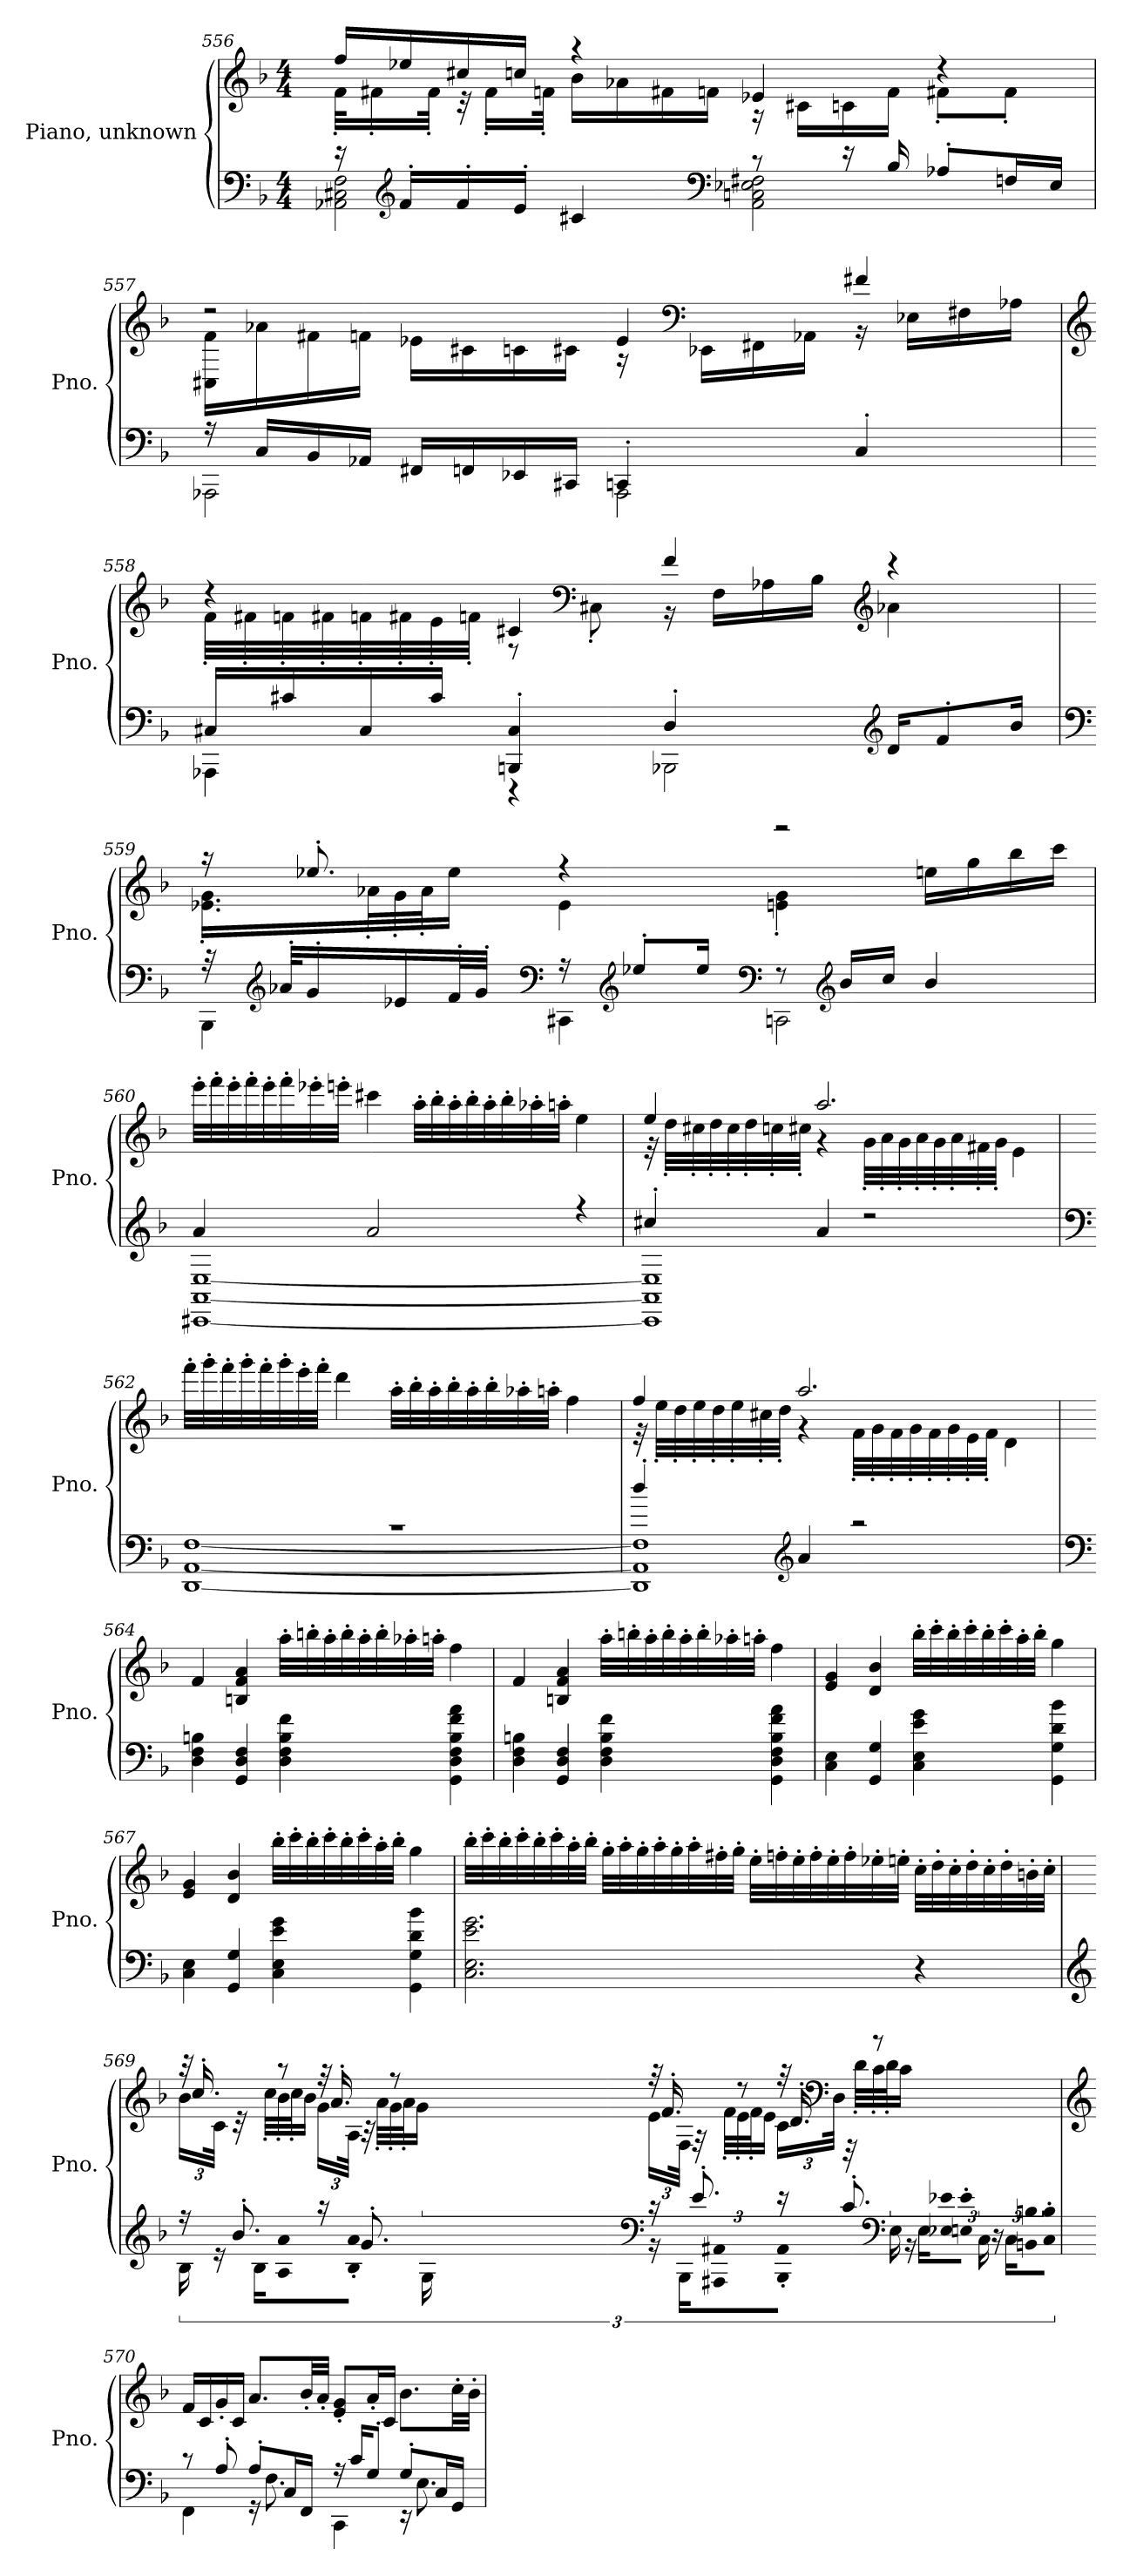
**kern	**kern
*part1	*part1
*staff2	*staff1
*I"Piano, unknown	*
*I'Pno.	*
!!LO:PB:g=z
*clefF4	*clefG2
*k[b-]	*k[b-]
*M4/4	*M4/4
=556	=556
*^	*^
16r	2AA-X\ 2C#X\ 2F\	16ff/LL	32f'\KLL
.	.	.	16f#X'\
*clefG2	*	*	*
16f'/LL	.	16ee-X/	.
.	.	.	32f#'\JJk
16f'/	.	16cc#X/	32r
.	.	.	16f#'\LL
16e'/JJ	.	16ccn/JJ	.
.	.	.	32fn'\JJk
4c#X/	.	4r	16b-\LL
.	.	.	16a-X\
.	.	.	16f#X\
.	.	.	16fn\JJ
*clefF4	*	*	*
8r	2AA-\ 2Cn\ 2E-X\ 2F#X\	4e-X/	16r
.	.	.	16c#X\LL
16r	.	.	16cn\
16B-/	.	.	16f\JJ
8A-X'/L	.	4r	8f#X'\L
16Fn/L	.	.	8f#'\J
16E-/JJ	.	.	.
!!LO:LB:g=z	!!
=557	=557	=557	=557
16r	2AAA-X\	2r	16C#X\ 16f\LL
16C/LL	.	.	16a-X\
16BB-/	.	.	16f#X\
16AA-X/JJ	.	.	16fn\JJ
16FF#X/LL	.	.	16e-X\LL
16FFn/	.	.	16c#X\
16EE-X/	.	.	16cn\
16CC#X/JJ	.	.	16c#X\JJ
4CCn'/	2AAA-\	4e-/	16r
*	*	*clefF4	*
.	.	.	16EE-X\LL
.	.	.	16FF#X\
.	.	.	16AA-X\JJ
4C'/	.	4f#X/	16r
.	.	.	16E-X\LL
.	.	.	16F#X\
.	.	.	16A-X\JJ
!!LO:LB:g=z	!!
=558	=558	=558	=558
*	*	*clefG2	*
16C#X/LL	4AAA-X\	4r	32f'\LLL
.	.	.	32f#X'\
16c#X/	.	.	32fn'\
.	.	.	32f#X'\
16C#/	.	.	32fn'\
.	.	.	32f#X'\
16c#/JJ	.	.	32e'\
.	.	.	32fn'\JJJ
4BBBn/' 4C#/'	4r	4c#X/	8r
*	*	*clefF4	*
.	.	.	8C#X'\
4D'/	2BBB-X\	4f/	16r
.	.	.	16F\LL
.	.	.	16A-X\
.	.	.	16B-\JJ
*clefG2	*	*clefG2	*
16d/KL	.	4r	4a-X\
8f'/	.	.	.
16b-/Jk	.	.	.
!!LO:LB:g=z	!!
=559	=559	=559	=559
*clefF4	*	*	*
32r	4BBB-\	16r	16.e-X\' 16.g\'LL
*clefG2	*	*	*
32a-X'/KLL	.	.	.
16g'/	.	8.ee-X'/	.
.	.	.	32a-X'\L
16e-X/	.	.	32g'\
.	.	.	32a-'\J
32f'/L	.	.	16ee-\JJ
32g'/JJJ	.	.	.
*clefF4	*	*	*
16r	4CC#X\	4r	4e-\
*clefG2	*	*	*
8ee-X'/L	.	.	.
16ee-/Jk	.	.	.
*clefF4	*	*	*
8r	2CCn\	2r	4en\' 4g\'
*clefG2	*	*	*
16b-/LL	.	.	.
16cc/JJ	.	.	.
4b-/	.	.	16een\LL
.	.	.	16gg\
.	.	.	16bb-\
.	.	.	16ccc\JJ
*	*	*v	*v
!!LO:LB:g=z
=560	=560	=560
4a/	[1CC#X [1AA [1E	32eee'\LLL
.	.	32fff'\
.	.	32eee'\
.	.	32fff'\
.	.	32eee'\
.	.	32fff'\
.	.	32eee-X'\
.	.	32eeen'\JJJ
2a/	.	4ccc#X\
.	.	32aa'\LLL
.	.	32bb-'\
.	.	32aa'\
.	.	32bb-'\
.	.	32aa'\
.	.	32bb-'\
.	.	32aa-X'\
.	.	32aan'\JJJ
4r	.	4ee\
!!LO:LB:g=z
=561	=561	=561
*	*	*^
4cc#X'/	1CC#] 1AA] 1E]	4ee/	32r
.	.	.	32dd'\LLL
.	.	.	32cc#X'\
.	.	.	32dd'\
.	.	.	32cc#'\
.	.	.	32dd'\
.	.	.	32ccn'\
.	.	.	32cc#X'\JJJ
4a/	.	2.aa/	4r
2r	.	.	32g'\LLL
.	.	.	32a'\
.	.	.	32g'\
.	.	.	32a'\
.	.	.	32g'\
.	.	.	32a'\
.	.	.	32f#X'\
.	.	.	32g'\JJJ
.	.	.	4e\
*	*	*v	*v
!!LO:PB:g=z
=562	=562	=562
*clefF4	*	*
1r	[1DD [1AA [1F	32fff'\LLL
.	.	32ggg'\
.	.	32fff'\
.	.	32ggg'\
.	.	32fff'\
.	.	32ggg'\
.	.	32eee'\
.	.	32fff'\JJJ
.	.	4ddd\
.	.	32aa'\LLL
.	.	32bb-'\
.	.	32aa'\
.	.	32bb-'\
.	.	32aa'\
.	.	32bb-'\
.	.	32aa-X'\
.	.	32aan'\JJJ
.	.	4ff\
=563	=563	=563
*	*	*^
4dd'/	1DD] 1AA] 1F]	4ff/	32r
.	.	.	32ee'\LLL
.	.	.	32dd'\
.	.	.	32ee'\
.	.	.	32dd'\
.	.	.	32ee'\
.	.	.	32cc#X'\
.	.	.	32dd'\JJJ
*clefG2	*	*	*
4a/	.	2.aa/	4r
2r	.	.	32f'\LLL
.	.	.	32g'\
.	.	.	32f'\
.	.	.	32g'\
.	.	.	32f'\
.	.	.	32g'\
.	.	.	32e'\
.	.	.	32f'\JJJ
.	.	.	4d\
*v	*v	*	*
*	*v	*v
!!LO:LB:g=z
=564	=564
*clefF4	*
4D\ 4F\ 4Bn\	4f/
4GG/ 4D/ 4F/	4Bn/ 4f/ 4a/
4D\ 4F\ 4B\ 4f\	32aa'\LLL
.	32bbn'\
.	32aa'\
.	32bb'\
.	32aa'\
.	32bb'\
.	32aa-X'\
.	32aan'\JJJ
4GG\ 4D\ 4F\ 4B\ 4f\ 4a\	4ff\
=565	=565
4D\ 4F\ 4Bn\	4f/
4GG/ 4D/ 4F/	4Bn/ 4f/ 4a/
4D\ 4F\ 4B\ 4f\	32aa'\LLL
.	32bbn'\
.	32aa'\
.	32bb'\
.	32aa'\
.	32bb'\
.	32aa-X'\
.	32aan'\JJJ
4GG\ 4D\ 4F\ 4B\ 4f\ 4a\	4ff\
!!LO:LB:g=z
=566	=566
4C\ 4E\	4e/ 4g/
4GG/ 4G/	4d/ 4b-/
4C\ 4E\ 4e\ 4g\	32bb-'\LLL
.	32ccc'\
.	32bb-'\
.	32ccc'\
.	32bb-'\
.	32ccc'\
.	32aa'\
.	32bb-'\JJJ
4GG\ 4G\ 4d\ 4b-\	4gg\
=567	=567
4C\ 4E\	4e/ 4g/
4GG/ 4G/	4d/ 4b-/
4C\ 4E\ 4e\ 4g\	32bb-'\LLL
.	32ccc'\
.	32bb-'\
.	32ccc'\
.	32bb-'\
.	32ccc'\
.	32aa'\
.	32bb-'\JJJ
4GG\ 4G\ 4d\ 4b-\	4gg\
!!LO:LB:g=z
=568	=568
2.C\ 2.E\ 2.e\ 2.g\	32bb-'\LLL
.	32ccc'\
.	32bb-'\
.	32ccc'\
.	32bb-'\
.	32ccc'\
.	32aa'\
.	32bb-'\JJJ
.	32gg'\LLL
.	32aa'\
.	32gg'\
.	32aa'\
.	32gg'\
.	32aa'\
.	32ff#X'\
.	32gg'\JJJ
.	32ee'\LLL
.	32ffn'\
.	32ee'\
.	32ff'\
.	32ee'\
.	32ff'\
.	32ee-X'\
.	32een'\JJJ
4r	32cc'\LLL
.	32dd'\
.	32cc'\
.	32dd'\
.	32cc'\
.	32dd'\
.	32bn'\
.	32cc'\JJJ
!!LO:LB:g=z
=569	=569
*clefG2	*
*^	*^
*	*	*	*Xbrackettup
16r	24B-\	32r	24b-\LL
.	.	16.cc'/	.
.	24r	.	48c\JJk
8.b-'/	.	.	32r
.	24B-\LL	.	.
.	.	.	32cc'\LLL
.	16A\ 16a\	8r	32b-'\
.	.	.	32cc'\J
.	16B-\' 16a\'JJ	.	16b-\JJ
16r	24G\	32r	24g\LL
.	.	16.a'/	.
.	24r	.	48A\JJk
8.g'/	.	.	32r
.	24G\LL	.	.
.	.	.	32a'\LLL
.	16F#X\ 16f#X\	8r	32g'\
.	.	.	32a'\J
.	16G\' 16f#\'JJ	.	16g\JJ
*clefF4	*	*	*
16r	24E\	32r	24e\LL
.	.	16.f'/	.
.	24r	.	48F\JJk
8.e'/	.	.	32r
.	24E\LL	.	.
.	.	.	32f'\LLL
.	16E-X\ 16e-X\	8r	32e'\
.	.	.	32f'\J
.	16En\' 16e-\'JJ	.	16e\JJ
16r	24C\	32r	24c\LL
.	.	16.d'/	.
*	*	*clefF4	*
.	24r	.	48D\JJk
8.c'/	.	.	32r
.	24C\LL	.	.
.	.	.	32d'\LLL
.	16BBn\ 16Bn\	8r	32c'\
.	.	.	32d'\J
.	16C\' 16B\'JJ	.	16c\JJ
*	*	*v	*v
!!LO:LB:g=z
=570	=570	=570
*	*	*clefG2
8r	4FF\	16f/LL
.	.	16c/
8A'/	.	16g'/
.	.	16c/JJ
8A'/L	16r	8.a/L
.	8.F\	.
16C/L	.	.
16FF/JJ	.	32b-'/LL
.	.	32a'/JJJ
16r	4CC\	8e/' 8g/'L
16c/KL	.	.
8G'/J	.	16a'/L
.	.	16c/JJ
8G'/L	16r	8.b-\L
.	8.E\	.
16C/L	.	.
16GG/JJ	.	32cc'\LL
.	.	32b-'\JJJ
*v	*v	*
=	=
*-	*-
